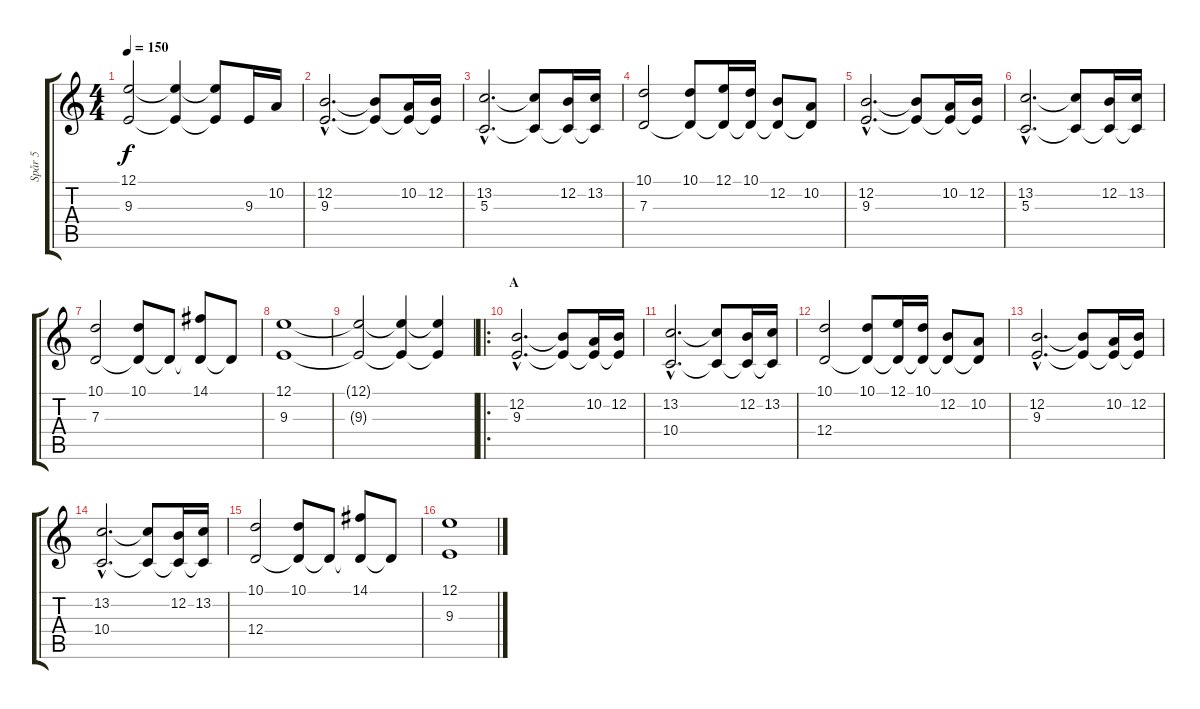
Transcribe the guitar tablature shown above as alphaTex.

\track ("Spår 5" "Spår 5") {instrument stringensemble1}
\staff {score tabs}
\tuning (E4 B3 G3 D3 A2 E2) {hide}
\ts (4 4)
\tempo 150
\clef g2
\ks c
(12.1{t} 9.3{t}).2{dy f} (12.1{t} 9.3{t}).4 (12.1{t} 9.3{t}).8 9.3.16 10.2.16 |
\section ("" "")
(12.2{hac} 9.3{hac}).2{d} (12.2{t} 9.3{t}).8 (10.2 9.3{t}).16 (12.2 9.3{t}).16 |
(13.2{hac} 5.3{hac}).2{d} (13.2{t} 5.3{t}).8 (12.2 5.3{t}).16 (13.2 5.3{t}).16 |
(10.1 7.3).2 (10.1 7.3{t}).8 (12.1 7.3{t}).16 (10.1 7.3{t}).16 (12.2 7.3{t}).8 (10.2 7.3{t}).8 |
(12.2{hac} 9.3{hac}).2{d} (12.2{t} 9.3{t}).8 (10.2 9.3{t}).16 (12.2 9.3{t}).16 |
(13.2{hac} 5.3{hac}).2{d} (13.2{t} 5.3{t}).8 (12.2 5.3{t}).16 (13.2 5.3{t}).16 |
(10.1 7.3).2 (10.1 7.3{t}).8 7.3{t}.8 (14.1 7.3{t}).8 7.3{t}.8 |
(12.1 9.3).1 |
(12.1{t} 9.3{t}).2 (12.1{t} 9.3{t}).4 (12.1{t} 9.3{t}).4 |
\ro
\section ("" "A")
(12.2{hac} 9.3{hac}).2{d} (12.2{t} 9.3{t}).8 (10.2 9.3{t}).16 (12.2 9.3{t}).16 |
(13.2{hac} 10.4{hac}).2{d} (13.2{t} 10.4{t}).8 (12.2 10.4{t}).16 (13.2 10.4{t}).16 |
(10.1 12.4).2 (10.1 12.4{t}).8 (12.1 12.4{t}).16 (10.1 12.4{t}).16 (12.2 12.4{t}).8 (10.2 12.4{t}).8 |
(12.2{hac} 9.3{hac}).2{d} (12.2{t} 9.3{t}).8 (10.2 9.3{t}).16 (12.2 9.3{t}).16 |
(13.2{hac} 10.4{hac}).2{d} (13.2{t} 10.4{t}).8 (12.2 10.4{t}).16 (13.2 10.4{t}).16 |
(10.1 12.4).2 (10.1 12.4{t}).8 12.4{t}.8 (14.1 12.4{t}).8 12.4{t}.8 |
(12.1 9.3).1
